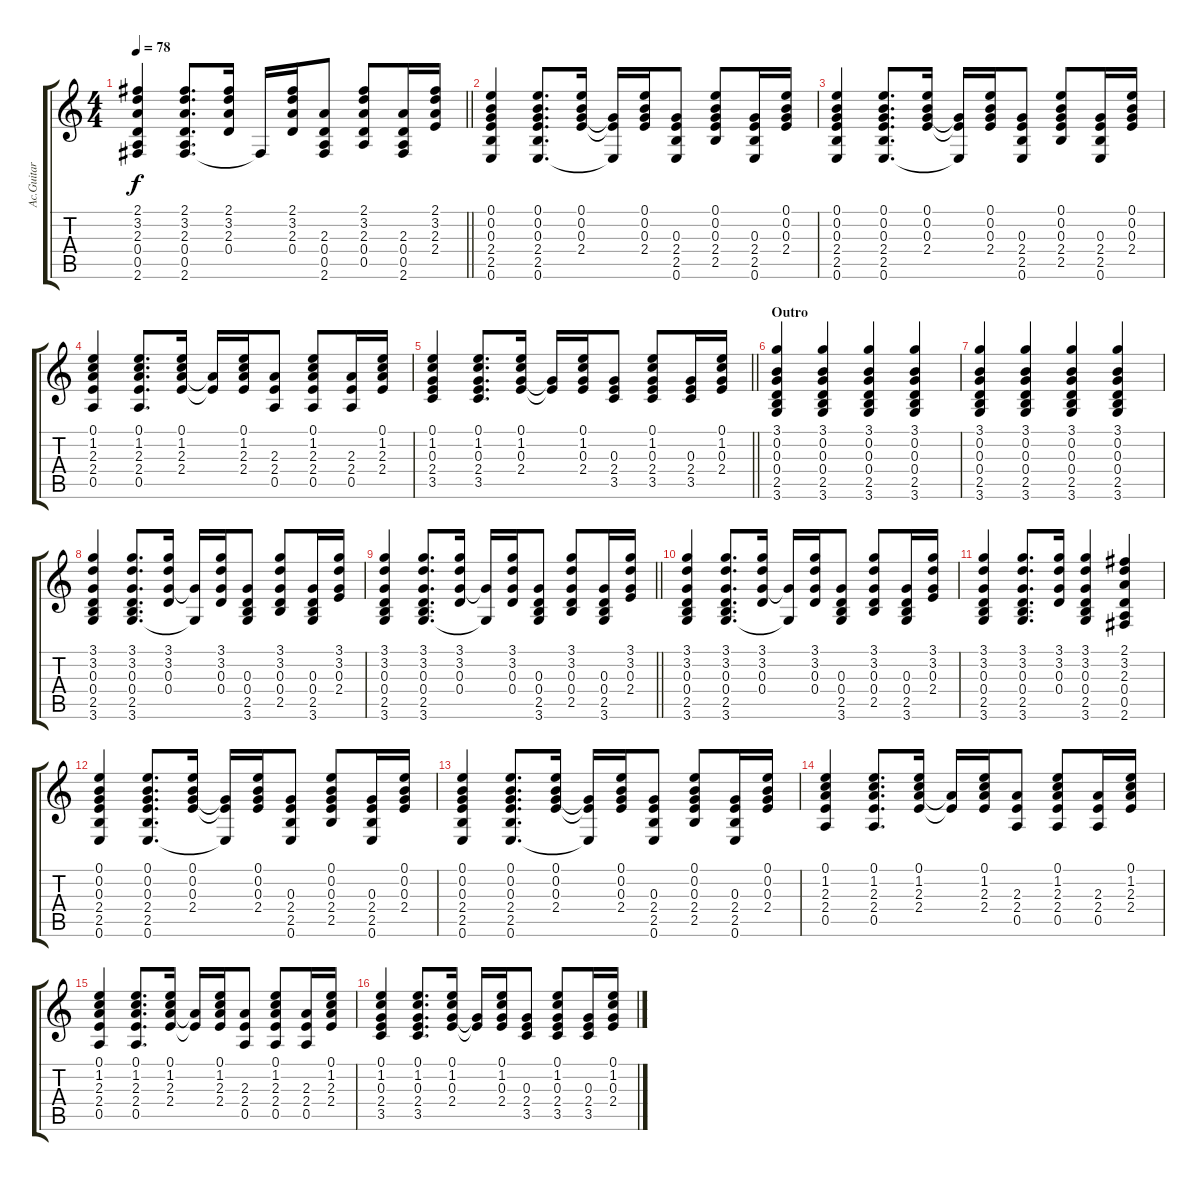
\track ("Ac.Guitar - N. Gallagher" "Ac.Guitar ") {instrument acousticguitarsteel}
\staff {score tabs}
\tuning (E4 B3 G3 D3 A2 E2) {hide}
\ts (4 4)
\tempo 78
\clef g2
\barLineRight lightlight
\ks c
(2.1 3.2 2.3 0.4 0.5 2.6).4{dy f} (2.1 3.2 2.3 0.4 0.5 2.6).8{d} (2.1 3.2 2.3 0.4).16 2.6{t}.16 (2.1 3.2 2.3 0.4).16 (2.3 0.4 0.5 2.6).8 (2.1 3.2 2.3 0.4 0.5).8 (2.3 0.4 0.5 2.6).16 (2.1 3.2 2.3 2.4).16 |
(0.1 0.2 0.3 2.4 2.5 0.6).4 (0.1 0.2 0.3 2.4 2.5 0.6).8{d} (0.1 0.2 0.3 2.4).16 (0.3{t} 2.4{t} 0.6{t}).16 (0.1 0.2 0.3 2.4).16 (0.3 2.4 2.5 0.6).8 (0.1 0.2 0.3 2.4 2.5).8 (0.3 2.4 2.5 0.6).16 (0.1 0.2 0.3 2.4).16 |
(0.1 0.2 0.3 2.4 2.5 0.6).4 (0.1 0.2 0.3 2.4 2.5 0.6).8{d} (0.1 0.2 0.3 2.4).16 (0.3{t} 2.4{t} 0.6{t}).16 (0.1 0.2 0.3 2.4).16 (0.3 2.4 2.5 0.6).8 (0.1 0.2 0.3 2.4 2.5).8 (0.3 2.4 2.5 0.6).16 (0.1 0.2 0.3 2.4).16 |
(0.1 1.2 2.3 2.4 0.5).4 (0.1 1.2 2.3 2.4 0.5).8{d} (0.1 1.2 2.3 2.4).16 (2.3{t} 2.4{t}).16 (0.1 1.2 2.3 2.4).16 (2.3 2.4 0.5).8 (0.1 1.2 2.3 2.4 0.5).8 (2.3 2.4 0.5).16 (0.1 1.2 2.3 2.4).16 |
\barLineRight lightlight
(0.1 1.2 0.3 2.4 3.5).4 (0.1 1.2 0.3 2.4 3.5).8{d} (0.1 1.2 0.3 2.4).16 (0.3{t} 2.4{t}).16 (0.1 1.2 0.3 2.4).16 (0.3 2.4 3.5).8 (0.1 1.2 0.3 2.4 3.5).8 (0.3 2.4 3.5).16 (0.1 1.2 0.3 2.4).16 |
\section ("" "Outro")
(3.1 0.2 0.3 0.4 2.5 3.6).4 (3.1 0.2 0.3 0.4 2.5 3.6).4 (3.1 0.2 0.3 0.4 2.5 3.6).4 (3.1 0.2 0.3 0.4 2.5 3.6).4 |
(3.1 0.2 0.3 0.4 2.5 3.6).4 (3.1 0.2 0.3 0.4 2.5 3.6).4 (3.1 0.2 0.3 0.4 2.5 3.6).4 (3.1 0.2 0.3 0.4 2.5 3.6).4 |
(3.1 3.2 0.3 0.4 2.5 3.6).4 (3.1 3.2 0.3 0.4 2.5 3.6).8{d} (3.1 3.2 0.3 0.4).16 (0.3{t} 3.6{t}).16 (3.1 3.2 0.3 0.4).16 (0.3 0.4 2.5 3.6).8 (3.1 3.2 0.3 0.4 2.5).8 (0.3 0.4 2.5 3.6).16 (3.1 3.2 0.3 2.4).16 |
\barLineRight lightlight
(3.1 3.2 0.3 0.4 2.5 3.6).4 (3.1 3.2 0.3 0.4 2.5 3.6).8{d} (3.1 3.2 0.3 0.4).16 (0.3{t} 3.6{t}).16 (3.1 3.2 0.3 0.4).16 (0.3 0.4 2.5 3.6).8 (3.1 3.2 0.3 0.4 2.5).8 (0.3 0.4 2.5 3.6).16 (3.1 3.2 0.3 2.4).16 |
(3.1 3.2 0.3 0.4 2.5 3.6).4 (3.1 3.2 0.3 0.4 2.5 3.6).8{d} (3.1 3.2 0.3 0.4).16 (0.3{t} 3.6{t}).16 (3.1 3.2 0.3 0.4).16 (0.3 0.4 2.5 3.6).8 (3.1 3.2 0.3 0.4 2.5).8 (0.3 0.4 2.5 3.6).16 (3.1 3.2 0.3 2.4).16 |
(3.1 3.2 0.3 0.4 2.5 3.6).4 (3.1 3.2 0.3 0.4 2.5 3.6).8{d} (3.1 3.2 0.3 0.4).16 (3.1 3.2 0.3 0.4 2.5 3.6).4 (2.1 3.2 2.3 0.4 0.5 2.6).4 |
(0.1 0.2 0.3 2.4 2.5 0.6).4 (0.1 0.2 0.3 2.4 2.5 0.6).8{d} (0.1 0.2 0.3 2.4).16 (0.3{t} 2.4{t} 0.6{t}).16 (0.1 0.2 0.3 2.4).16 (0.3 2.4 2.5 0.6).8 (0.1 0.2 0.3 2.4 2.5).8 (0.3 2.4 2.5 0.6).16 (0.1 0.2 0.3 2.4).16 |
(0.1 0.2 0.3 2.4 2.5 0.6).4 (0.1 0.2 0.3 2.4 2.5 0.6).8{d} (0.1 0.2 0.3 2.4).16 (0.3{t} 2.4{t} 0.6{t}).16 (0.1 0.2 0.3 2.4).16 (0.3 2.4 2.5 0.6).8 (0.1 0.2 0.3 2.4 2.5).8 (0.3 2.4 2.5 0.6).16 (0.1 0.2 0.3 2.4).16 |
(0.1 1.2 2.3 2.4 0.5).4 (0.1 1.2 2.3 2.4 0.5).8{d} (0.1 1.2 2.3 2.4).16 (2.3{t} 2.4{t}).16 (0.1 1.2 2.3 2.4).16 (2.3 2.4 0.5).8 (0.1 1.2 2.3 2.4 0.5).8 (2.3 2.4 0.5).16 (0.1 1.2 2.3 2.4).16 |
(0.1 1.2 2.3 2.4 0.5).4 (0.1 1.2 2.3 2.4 0.5).8{d} (0.1 1.2 2.3 2.4).16 (2.3{t} 2.4{t}).16 (0.1 1.2 2.3 2.4).16 (2.3 2.4 0.5).8 (0.1 1.2 2.3 2.4 0.5).8 (2.3 2.4 0.5).16 (0.1 1.2 2.3 2.4).16 |
(0.1 1.2 0.3 2.4 3.5).4 (0.1 1.2 0.3 2.4 3.5).8{d} (0.1 1.2 0.3 2.4).16 (0.3{t} 2.4{t}).16 (0.1 1.2 0.3 2.4).16 (0.3 2.4 3.5).8 (0.1 1.2 0.3 2.4 3.5).8 (0.3 2.4 3.5).16 (0.1 1.2 0.3 2.4).16
